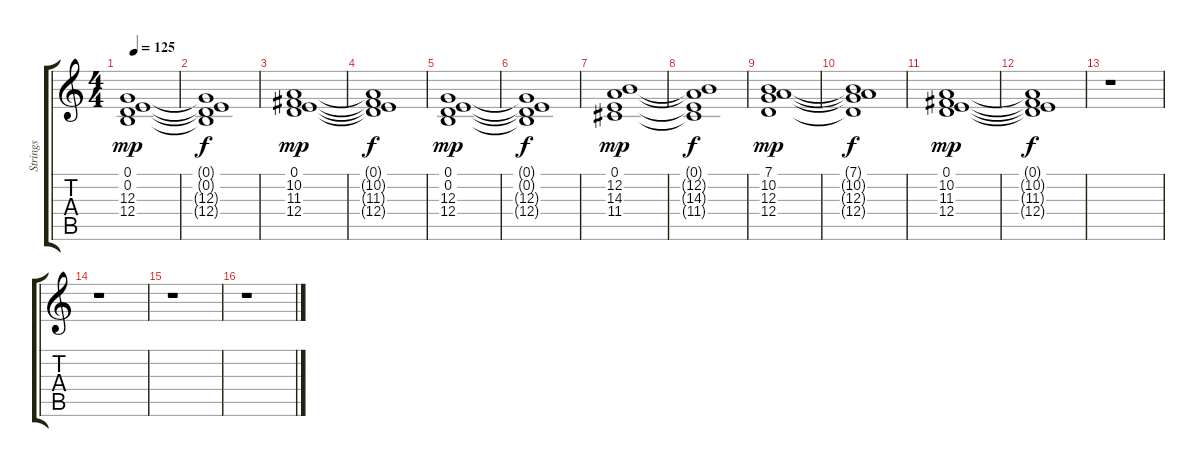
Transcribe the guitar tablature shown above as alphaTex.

\track ("Strings" "Strings") {instrument stringensemble1}
\staff {score tabs}
\tuning (E4 B3 G3 D3 A2 E2) {hide}
\ts (4 4)
\tempo 125
\clef g2
\ks c
(0.1 0.2 12.3 12.4).1{dy mp} |
(0.1{t} 0.2{t} 12.3{t} 12.4{t}).1{dy f} |
(0.1 10.2 11.3 12.4).1{dy mp} |
(0.1{t} 10.2{t} 11.3{t} 12.4{t}).1{dy f} |
(0.1 0.2 12.3 12.4).1{dy mp} |
(0.1{t} 0.2{t} 12.3{t} 12.4{t}).1{dy f} |
(0.1 12.2 14.3 11.4).1{dy mp} |
(0.1{t} 12.2{t} 14.3{t} 11.4{t}).1{dy f} |
(7.1 10.2 12.3 12.4).1{dy mp} |
(7.1{t} 10.2{t} 12.3{t} 12.4{t}).1{dy f} |
(0.1 10.2 11.3 12.4).1{dy mp} |
(0.1{t} 10.2{t} 11.3{t} 12.4{t}).1{dy f} |
r.1 |
r.1 |
r.1 |
r.1
